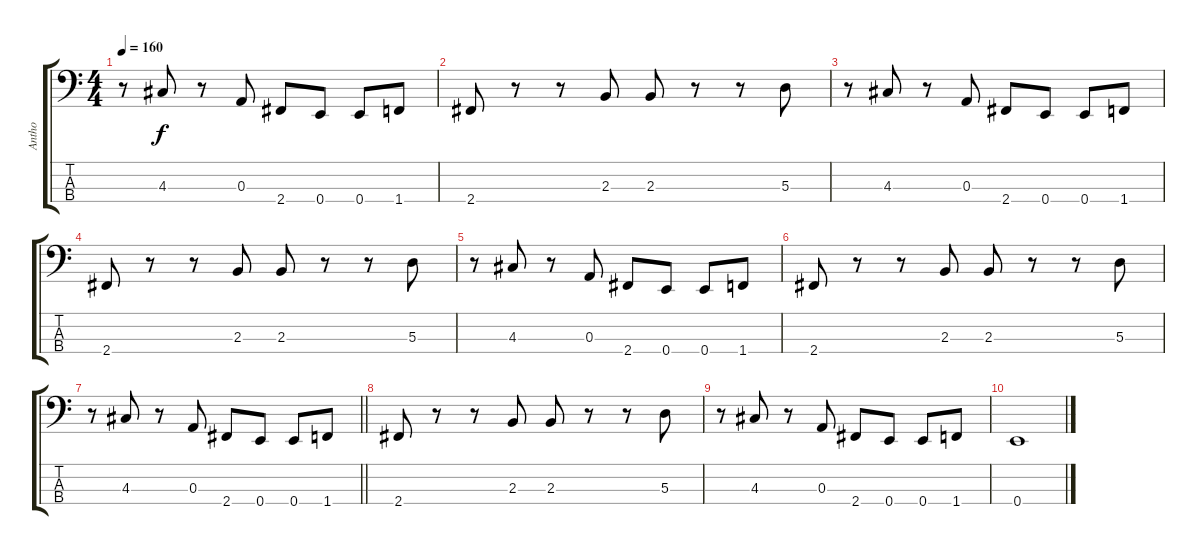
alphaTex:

\track ("Antho" "Antho") {instrument electricbasspick}
\staff {score tabs}
\tuning (G2 D2 A1 E1) {hide}
\ts (4 4)
\tempo 160
\clef f4
\ks c
r.8{dy f} 4.3.8 r.8 0.3.8 2.4.8 0.4.8 0.4.8 1.4.8 |
2.4.8 r.8 r.8 2.3.8 2.3.8 r.8 r.8 5.3.8 |
r.8 4.3.8 r.8 0.3.8 2.4.8 0.4.8 0.4.8 1.4.8 |
2.4.8 r.8 r.8 2.3.8 2.3.8 r.8 r.8 5.3.8 |
r.8 4.3.8 r.8 0.3.8 2.4.8 0.4.8 0.4.8 1.4.8 |
2.4.8 r.8 r.8 2.3.8 2.3.8 r.8 r.8 5.3.8 |
\barLineRight lightlight
r.8 4.3.8 r.8 0.3.8 2.4.8 0.4.8 0.4.8 1.4.8 |
2.4.8 r.8 r.8 2.3.8 2.3.8 r.8 r.8 5.3.8 |
r.8 4.3.8 r.8 0.3.8 2.4.8 0.4.8 0.4.8 1.4.8 |
0.4.1
